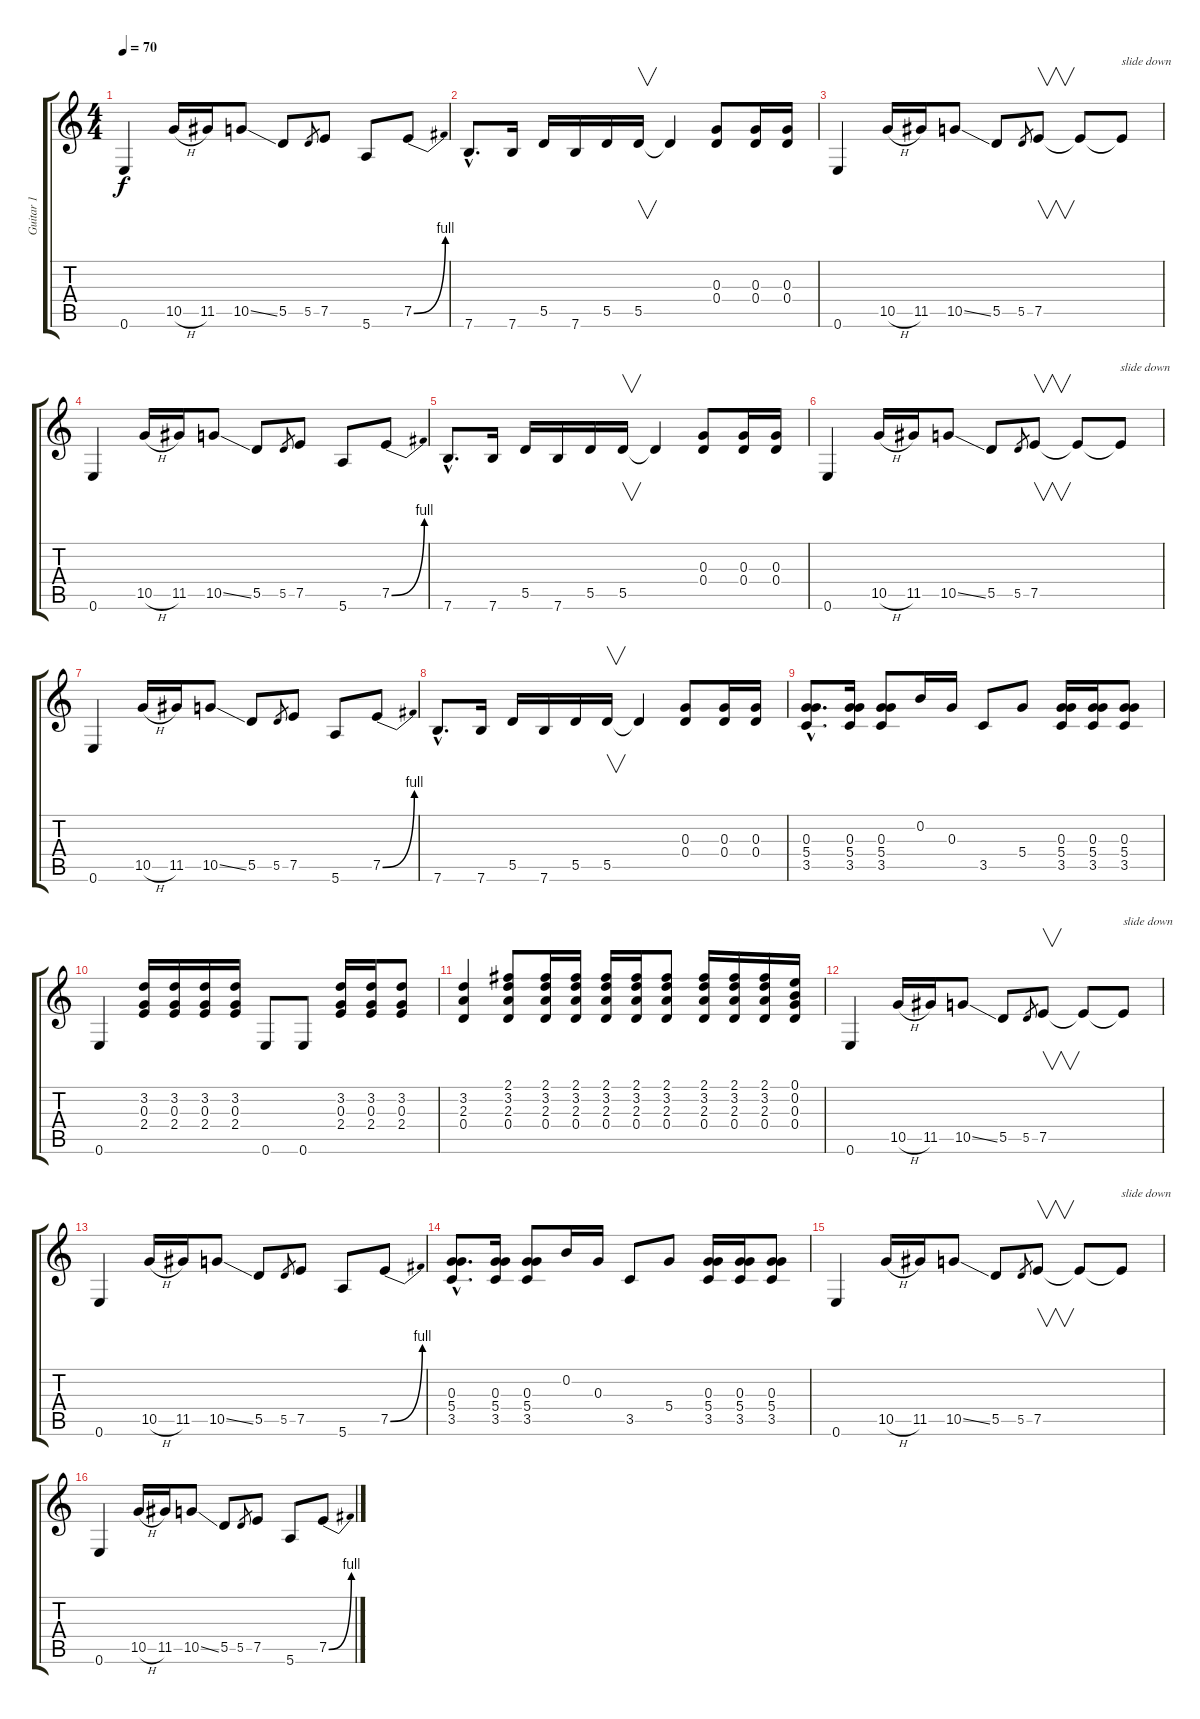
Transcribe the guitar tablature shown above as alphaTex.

\track ("Guitar 1" "Guitar 1") {instrument overdrivenguitar}
\staff {score tabs}
\tuning (E4 B3 G3 D3 A2 E2) {hide}
\ts (4 4)
\tempo 70
\clef g2
\ks c
0.6.4{dy f} 10.5{h}.16 11.5.16 10.5{ss}.8 5.5.8 5.5.8{gr} 7.5.8 5.6.8 7.5{be (bend 0 0 60 4)}.8 |
7.6{hac}.8{d} 7.6.16 5.5.16 7.6.16 5.5.16 5.5.16{v} 5.5{t}.4 (0.3 0.4).8 (0.3 0.4).16 (0.3 0.4).16 |
0.6.4 10.5{h}.16 11.5.16 10.5{ss}.8 5.5.8 5.5.8{gr} 7.5.8{v} 7.5{t}.8 7.5{t}.8{txt "slide down"} |
0.6.4 10.5{h}.16 11.5.16 10.5{ss}.8 5.5.8 5.5.8{gr} 7.5.8 5.6.8 7.5{be (bend 0 0 60 4)}.8 |
7.6{hac}.8{d} 7.6.16 5.5.16 7.6.16 5.5.16 5.5.16{v} 5.5{t}.4 (0.3 0.4).8 (0.3 0.4).16 (0.3 0.4).16 |
0.6.4 10.5{h}.16 11.5.16 10.5{ss}.8 5.5.8 5.5.8{gr} 7.5.8{v} 7.5{t}.8 7.5{t}.8{txt "slide down"} |
0.6.4 10.5{h}.16 11.5.16 10.5{ss}.8 5.5.8 5.5.8{gr} 7.5.8 5.6.8 7.5{be (bend 0 0 60 4)}.8 |
7.6{hac}.8{d} 7.6.16 5.5.16 7.6.16 5.5.16 5.5.16{v} 5.5{t}.4 (0.3 0.4).8 (0.3 0.4).16 (0.3 0.4).16 |
(0.3{hac} 5.4{hac} 3.5{hac}).8{d} (0.3 5.4 3.5).16 (0.3 5.4 3.5).8 0.2.16 0.3.16 3.5.8 5.4.8 (0.3 5.4 3.5).16 (0.3 5.4 3.5).16 (0.3 5.4 3.5).8 |
0.6.4 (3.2 0.3 2.4).16 (3.2 0.3 2.4).16 (3.2 0.3 2.4).16 (3.2 0.3 2.4).16 0.6.8 0.6.8 (3.2 0.3 2.4).16 (3.2 0.3 2.4).16 (3.2 0.3 2.4).8 |
(3.2 2.3 0.4).4 (2.1 3.2 2.3 0.4).8 (2.1 3.2 2.3 0.4).16 (2.1 3.2 2.3 0.4).16 (2.1 3.2 2.3 0.4).16 (2.1 3.2 2.3 0.4).16 (2.1 3.2 2.3 0.4).8 (2.1 3.2 2.3 0.4).16 (2.1 3.2 2.3 0.4).16 (2.1 3.2 2.3 0.4).16 (0.1 0.2 0.3 0.4).16 |
0.6.4 10.5{h}.16 11.5.16 10.5{ss}.8 5.5.8 5.5.8{gr} 7.5.8{v} 7.5{t}.8 7.5{t}.8{txt "slide down"} |
0.6.4 10.5{h}.16 11.5.16 10.5{ss}.8 5.5.8 5.5.8{gr} 7.5.8 5.6.8 7.5{be (bend 0 0 60 4)}.8 |
(0.3{hac} 5.4{hac} 3.5{hac}).8{d} (0.3 5.4 3.5).16 (0.3 5.4 3.5).8 0.2.16 0.3.16 3.5.8 5.4.8 (0.3 5.4 3.5).16 (0.3 5.4 3.5).16 (0.3 5.4 3.5).8 |
0.6.4 10.5{h}.16 11.5.16 10.5{ss}.8 5.5.8 5.5.8{gr} 7.5.8{v} 7.5{t}.8 7.5{t}.8{txt "slide down"} |
0.6.4 10.5{h}.16 11.5.16 10.5{ss}.8 5.5.8 5.5.8{gr} 7.5.8 5.6.8 7.5{be (bend 0 0 60 4)}.8
